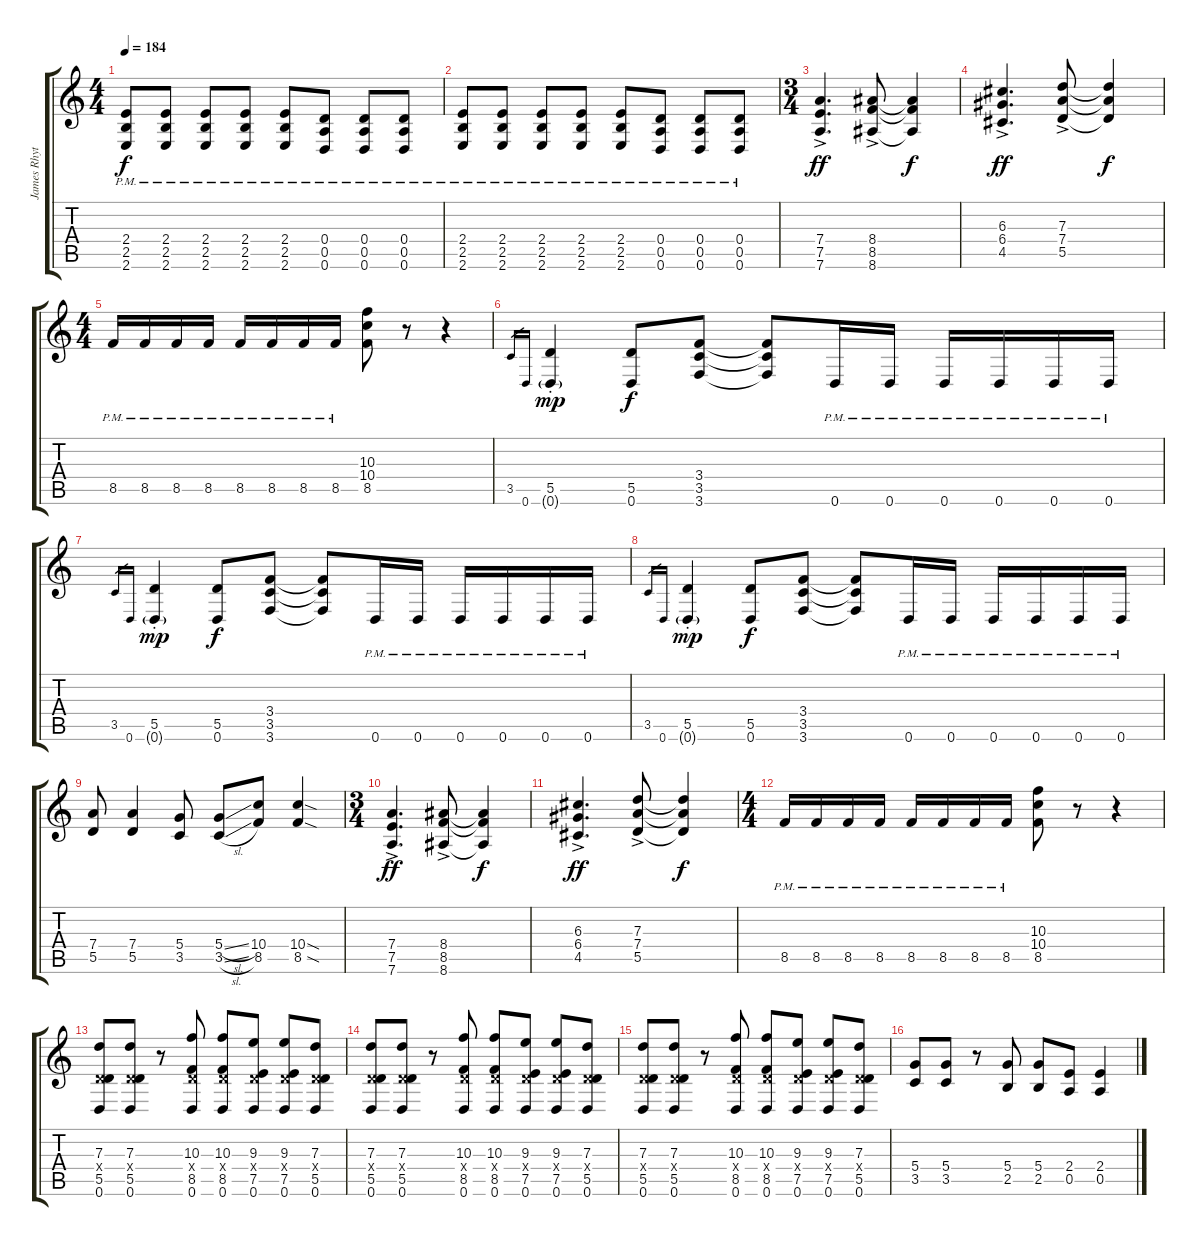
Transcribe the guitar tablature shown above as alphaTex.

\track ("James Rhythm" "James Rhyt") {instrument distortionguitar}
\staff {score tabs}
\tuning (E4 B3 G3 D3 A2 D2) {hide}
\ts (4 4)
\tempo 184
\clef g2
\ks c
(2.4{pm} 2.5{pm} 2.6{pm}).8{dy f} (2.4{pm} 2.5{pm} 2.6{pm}).8 (2.4{pm} 2.5{pm} 2.6{pm}).8 (2.4{pm} 2.5{pm} 2.6{pm}).8 (2.4{pm} 2.5{pm} 2.6{pm}).8 (0.4{pm} 0.5{pm} 0.6{pm}).8 (0.4{pm} 0.5{pm} 0.6{pm}).8 (0.4{pm} 0.5{pm} 0.6{pm}).8 |
(2.4{pm} 2.5{pm} 2.6{pm}).8 (2.4{pm} 2.5{pm} 2.6{pm}).8 (2.4{pm} 2.5{pm} 2.6{pm}).8 (2.4{pm} 2.5{pm} 2.6{pm}).8 (2.4{pm} 2.5{pm} 2.6{pm}).8 (0.4{pm} 0.5{pm} 0.6{pm}).8 (0.4{pm} 0.5{pm} 0.6{pm}).8 (0.4{pm} 0.5{pm} 0.6{pm}).8 |
\ts (3 4)
(7.4{ac} 7.5{ac} 7.6{ac}).4{d dy ff} (8.4{ac} 8.5{ac} 8.6{ac}).8 (8.4{t} 8.5{t} 8.6{t}).4{dy f} |
(6.3{ac} 6.4{ac} 4.5{ac}).4{d dy ff} (7.3{ac} 7.4{ac} 5.5{ac}).8 (7.3{t} 7.4{t} 5.5{t}).4{dy f} |
\ts (4 4)
8.5{pm}.16 8.5{pm}.16 8.5{pm}.16 8.5{pm}.16 8.5{pm}.16 8.5{pm}.16 8.5{pm}.16 8.5{pm}.16 (10.3 10.4 8.5).8 r.8 r.4 |
3.5.16{gr} 0.6.16{gr} (5.5{st} 0.6{g st}).4{dy mp} (5.5 0.6).8{dy f} (3.4 3.5 3.6).8 (3.4{t} 3.5{t} 3.6{t}).8 0.6{pm}.16 0.6{pm}.16 0.6{pm}.16 0.6{pm}.16 0.6{pm}.16 0.6{pm}.16 |
3.5.16{gr} 0.6.16{gr} (5.5{st} 0.6{g st}).4{dy mp} (5.5 0.6).8{dy f} (3.4 3.5 3.6).8 (3.4{t} 3.5{t} 3.6{t}).8 0.6{pm}.16 0.6{pm}.16 0.6{pm}.16 0.6{pm}.16 0.6{pm}.16 0.6{pm}.16 |
3.5.16{gr} 0.6.16{gr} (5.5{st} 0.6{g st}).4{dy mp} (5.5 0.6).8{dy f} (3.4 3.5 3.6).8 (3.4{t} 3.5{t} 3.6{t}).8 0.6{pm}.16 0.6{pm}.16 0.6{pm}.16 0.6{pm}.16 0.6{pm}.16 0.6{pm}.16 |
(7.4 5.5).8 (7.4 5.5).4 (5.4 3.5).8 (5.4{sl} 3.5{sl}).8 (10.4 8.5).8 (10.4{sod} 8.5{sod}).4 |
\ts (3 4)
(7.4{ac} 7.5{ac} 7.6{ac}).4{d dy ff} (8.4{ac} 8.5{ac} 8.6{ac}).8 (8.4{t} 8.5{t} 8.6{t}).4{dy f} |
(6.3{ac} 6.4{ac} 4.5{ac}).4{d dy ff} (7.3{ac} 7.4{ac} 5.5{ac}).8 (7.3{t} 7.4{t} 5.5{t}).4{dy f} |
\ts (4 4)
8.5{pm}.16 8.5{pm}.16 8.5{pm}.16 8.5{pm}.16 8.5{pm}.16 8.5{pm}.16 8.5{pm}.16 8.5{pm}.16 (10.3 10.4 8.5).8 r.8 r.4 |
(7.3 0.4{x} 5.5 0.6).8 (7.3 0.4{x} 5.5 0.6).8 r.8 (10.3 0.4{x} 8.5 0.6).8 (10.3 0.4{x} 8.5 0.6).8 (9.3 0.4{x} 7.5 0.6).8 (9.3 0.4{x} 7.5 0.6).8 (7.3 0.4{x} 5.5 0.6).8 |
(7.3 0.4{x} 5.5 0.6).8 (7.3 0.4{x} 5.5 0.6).8 r.8 (10.3 0.4{x} 8.5 0.6).8 (10.3 0.4{x} 8.5 0.6).8 (9.3 0.4{x} 7.5 0.6).8 (9.3 0.4{x} 7.5 0.6).8 (7.3 0.4{x} 5.5 0.6).8 |
(7.3 0.4{x} 5.5 0.6).8 (7.3 0.4{x} 5.5 0.6).8 r.8 (10.3 0.4{x} 8.5 0.6).8 (10.3 0.4{x} 8.5 0.6).8 (9.3 0.4{x} 7.5 0.6).8 (9.3 0.4{x} 7.5 0.6).8 (7.3 0.4{x} 5.5 0.6).8 |
(5.4 3.5).8 (5.4 3.5).8 r.8 (5.4 2.5).8 (5.4 2.5).8 (2.4 0.5).8 (2.4 0.5).4
